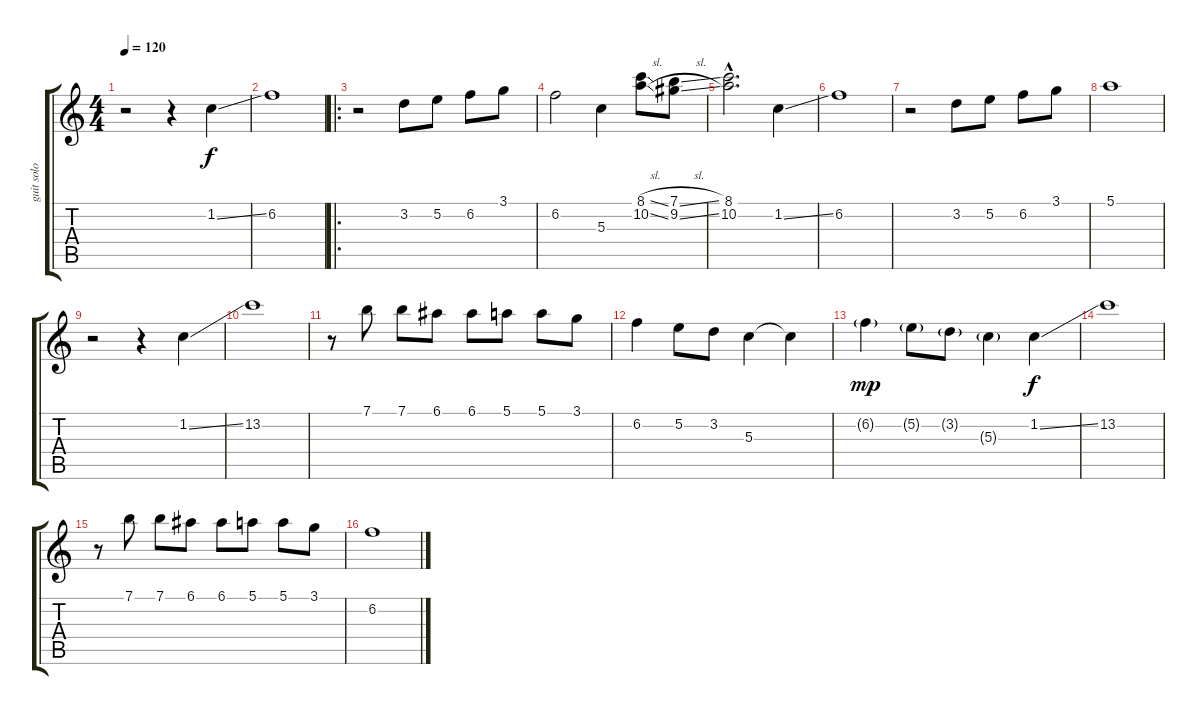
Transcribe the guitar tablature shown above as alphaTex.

\track ("guit solo" "guit solo") {instrument electricguitarjazz}
\staff {score tabs}
\tuning (E4 B3 G3 D3 A2 E2) {hide}
\ts (4 4)
\tempo 120
\clef g2
\ks c
r.2{dy f instrument electricguitarjazz} r.4 1.2{ss}.4 |
6.2.1 |
\ro
r.2 3.2.8 5.2.8 6.2.8 3.1.8 |
6.2.2 5.3.4 (8.1{sl} 10.2{sl}).8 (7.1{sl} 9.2{sl}).8 |
(8.1{hac} 10.2{hac}).2{d} 1.2{ss}.4 |
6.2.1 |
r.2 3.2.8 5.2.8 6.2.8 3.1.8 |
5.1.1 |
r.2 r.4 1.2{ss}.4 |
13.2.1 |
r.8 7.1.8 7.1.8 6.1.8 6.1.8 5.1.8 5.1.8 3.1.8 |
6.2.4 5.2.8 3.2.8 5.3.4 5.3{t}.4 |
6.2{g}.4{dy mp} 5.2{g}.8 3.2{g}.8 5.3{g}.4 1.2{ss}.4{dy f} |
13.2.1 |
r.8 7.1.8 7.1.8 6.1.8 6.1.8 5.1.8 5.1.8 3.1.8 |
6.2.1
